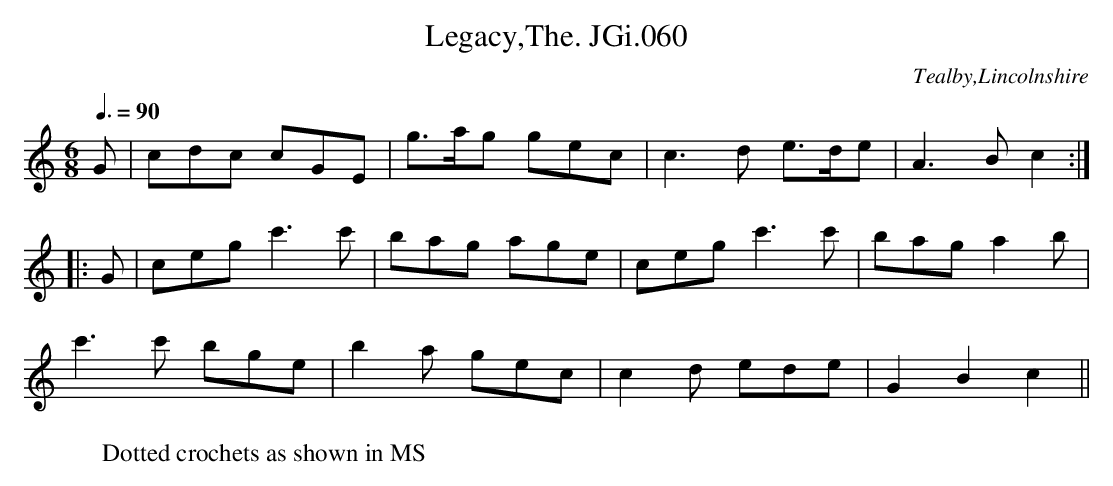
X:1
T:Legacy,The. JGi.060
L:1/8
M:6/8
O:Tealby,Lincolnshire
Q:3/8=90
W:Dotted crochets as shown in MS
K:C
G|cdc cGE|g>ag gec|c3d e>de|A3Bc2:|
|:G|ceg c'3c'|bag age|ceg c'3c'|bag a2b|
c'3c' bge|b2a gec|c2d ede|G2B2c2||
